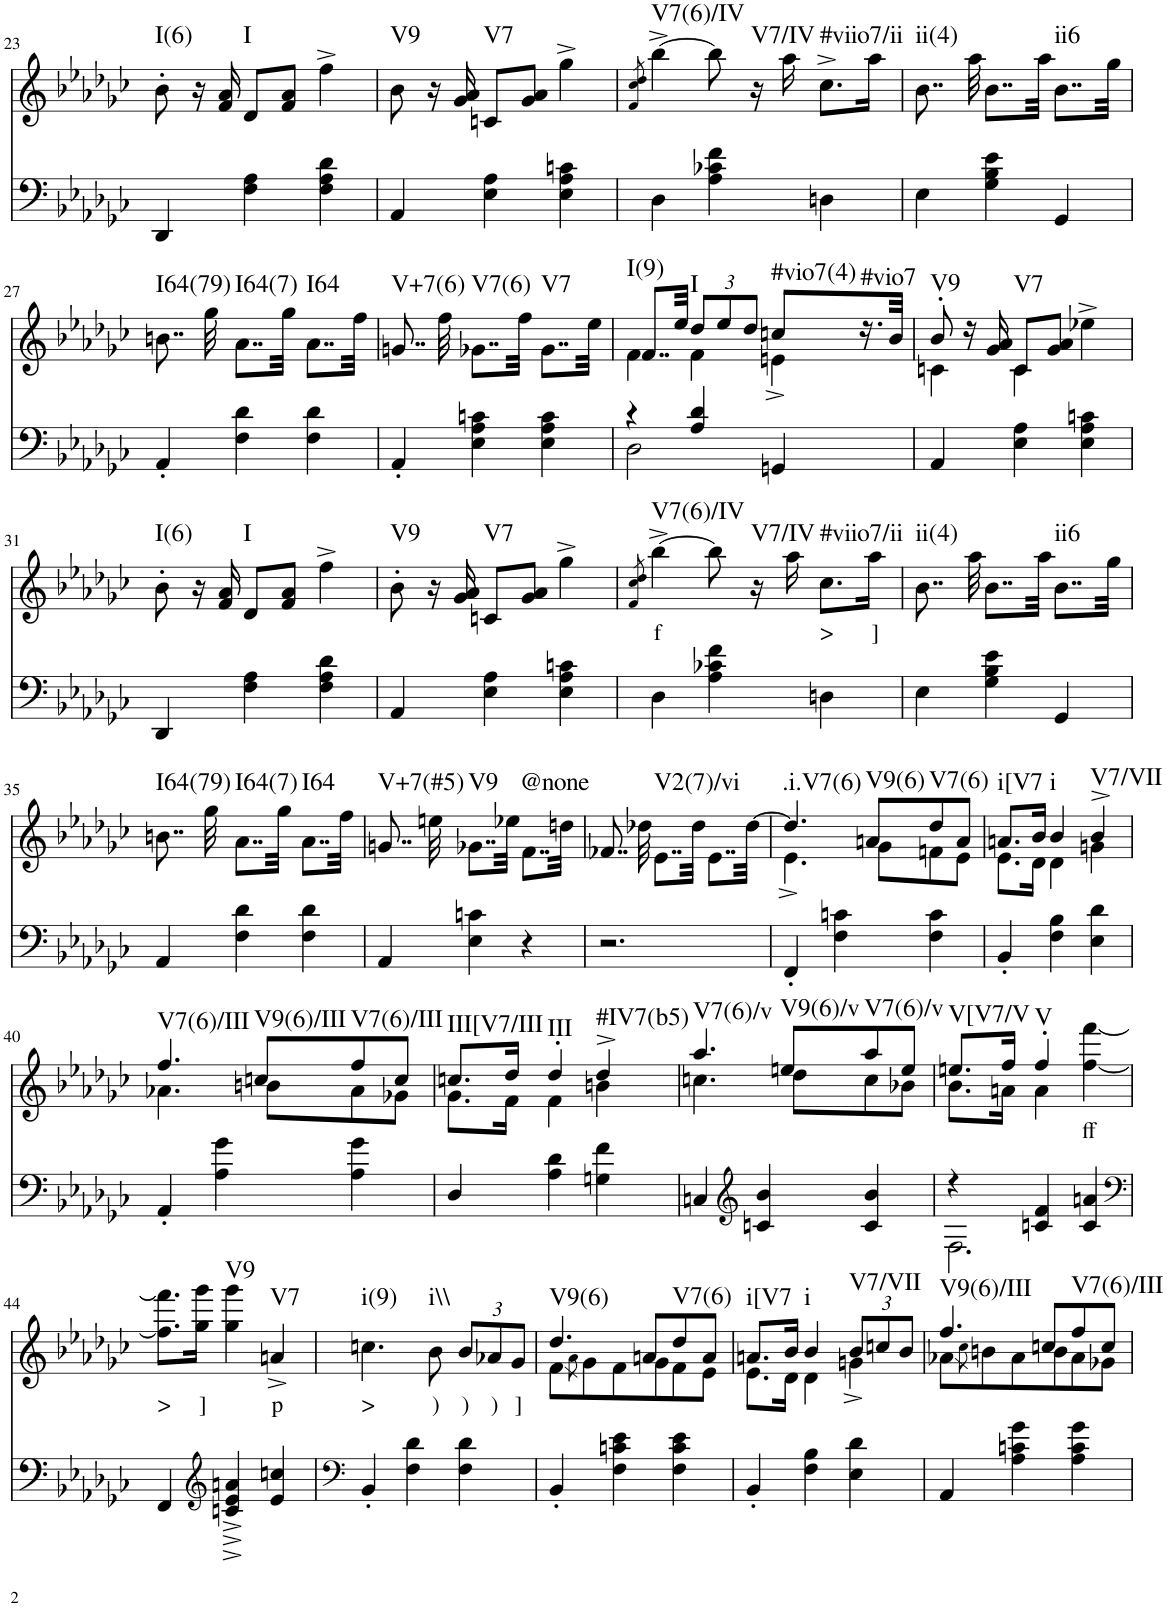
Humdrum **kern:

**kern	**kern	**text	**harte
*part2	*part1	*part1	*part1
*staff2	*staff1	*staff1	*
*I"piano	*I"piano	*	*
*I'Pno	*I'Pno	*	*
!!LO:PB:g=z
*clefF4	*clefG2	*	*
*k[b-e-a-d-g-c-]	*k[b-e-a-d-g-c-]	*	*
*e-:	*e-:	*	*
*M3/4	*M3/4	*	*
=23	=23	=23	=23
!	!	!	!LO:H:kt=I(6)
4DD-/	8b-'\	.	N
.	16r	.	.
.	16f/ 16a-/	.	.
!	!	!	!LO:H:kt=I
4F\ 4A-\	8d-/L	.	N
.	8f/ 8a-/J	.	.
4F\ 4A-\ 4d-\	4ff^\	.	.
=24	=24	=24	=24
!	!	!	!LO:H:kt=V9
4AA-/	8b-\	.	N
.	16r	.	.
.	16g-/ 16a-/	.	.
!	!	!	!LO:H:kt=V7
4E-\ 4A-\	8cn/L	.	N
.	8g-/ 8a-/J	.	.
4E-\ 4A-\ 4cn\	4gg-^\	.	.
=25	=25	=25	=25
.	8qf/ 8qcc-/ 8qdd-/	.	.
!	!	!	!LO:H:kt=V7(6)/IV
4D-\	[4bb-^\	.	N
4A-\ 4c-X\ 4f\	8bb-\]	.	.
!	!	!	!LO:H:kt=V7/IV
.	16r	.	N
.	16aa-\	.	.
!	!	!	!LO:H:kt=#viio7/ii
4Dn\	8.cc-^\L	.	N
.	16aa-\Jk	.	.
=26	=26	=26	=26
!	!	!	!LO:H:kt=ii(4)
4E-\	8..b-\	.	N
.	32aa-\	.	.
4G-\ 4B-\ 4e-\	8..b-\L	.	.
.	32aa-\Jkk	.	.
!	!	!	!LO:H:kt=ii6
4GG-/	8..b-\L	.	N
.	32gg-\Jkk	.	.
!!LO:LB:g=z
=27	=27	=27	=27
!	!	!	!LO:H:kt=I64(79)
4AA-'/	8..bn\	.	N
.	32gg-\	.	.
!	!	!	!LO:H:kt=I64(7)
4F\ 4d-\	8..a-\L	.	N
.	32gg-\Jkk	.	.
!	!	!	!LO:H:kt=I64
4F\ 4d-\	8..a-\L	.	N
.	32ff\Jkk	.	.
=28	=28	=28	=28
!	!	!	!LO:H:kt=V+7(6)
4AA-'/	8..gn/	.	N
.	32ff\	.	.
!	!	!	!LO:H:kt=V7(6)
4E-\ 4A-\ 4cn\	8..g-X\L	.	N
.	32ff\Jkk	.	.
!	!	!	!LO:H:kt=V7
4E-\ 4A-\ 4c\	8..g-\L	.	N
.	32ee-\Jkk	.	.
=29	=29	=29	=29
*^	*^	*	*
!	!	!	!	!	!LO:H:kt=I(9)
4r	2D-\	8..f/L	4f\	.	N
.	.	32ee-/Jkk	.	.	.
*	*	*Xbrackettup	*	*	*
!	!	!	!	!	!LO:H:kt=I
4A-/ 4d-/	.	12dd-/L	4f\	.	N
.	.	12ee-/	.	.	.
.	.	12dd-/J	.	.	.
!	!	!	!	!	!LO:H:kt=#vio7(4)
4GGn/	4ryy	8ccn/L	4en^\	.	N
!	!	!	!	!	!LO:H:kt=#vio7
.	.	16.r	.	.	N
.	.	32b-/JJk	.	.	.
*v	*v	*	*	*	*
=30	=30	=30	=30	=30
!	!	!	!	!LO:H:kt=V9
4AA-/	8b-'/	4cn\	.	N
.	16r	.	.	.
.	16g-/ 16a-/	.	.	.
!	!	!	!	!LO:H:kt=V7
4E-\ 4A-\	8c/L	4c\	.	N
.	8g-/ 8a-/J	.	.	.
4E-\ 4A-\ 4cn\	4ee-X^\	4ryy	.	.
!!LO:LB:g=z
=31	=31	=31	=31	=31
!	!	!	!	!LO:H:kt=I(6)
*	*v	*v	*	*
4DD-/	8b-'\	.	N
.	16r	.	.
.	16f/ 16a-/	.	.
!	!	!	!LO:H:kt=I
4F\ 4A-\	8d-/L	.	N
.	8f/ 8a-/J	.	.
4F\ 4A-\ 4d-\	4ff^\	.	.
=32	=32	=32	=32
!	!	!	!LO:H:kt=V9
4AA-/	8b-'\	.	N
.	16r	.	.
.	16g-/ 16a-/	.	.
!	!	!	!LO:H:kt=V7
4E-\ 4A-\	8cn/L	.	N
.	8g-/ 8a-/J	.	.
4E-\ 4A-\ 4cn\	4gg-^\	.	.
=33	=33	=33	=33
.	8qf/ 8qcc-/ 8qdd-/	.	.
!	!	!LO:LY:b	!LO:H:kt=V7(6)/IV
4D-\	[4bb-^\	f	N
4A-\ 4c-X\ 4f\	8bb-\]	.	.
!	!	!	!LO:H:kt=V7/IV
.	16r	.	N
.	16aa-\	.	.
!	!	!LO:LY:b	!LO:H:kt=#viio7/ii
4Dn\	8.cc-\L	>	N
!	!	!LO:LY:b	!
.	16aa-\Jk	]	.
=34	=34	=34	=34
!	!	!	!LO:H:kt=ii(4)
4E-\	8..b-\	.	N
.	32aa-\	.	.
4G-\ 4B-\ 4e-\	8..b-\L	.	.
.	32aa-\Jkk	.	.
!	!	!	!LO:H:kt=ii6
4GG-/	8..b-\L	.	N
.	32gg-\Jkk	.	.
!!LO:LB:g=z
=35	=35	=35	=35
!	!	!	!LO:H:kt=I64(79)
4AA-/	8..bn\	.	N
.	32gg-\	.	.
!	!	!	!LO:H:kt=I64(7)
4F\ 4d-\	8..a-\L	.	N
.	32gg-\Jkk	.	.
!	!	!	!LO:H:kt=I64
4F\ 4d-\	8..a-\L	.	N
.	32ff\Jkk	.	.
=36	=36	=36	=36
!	!	!	!LO:H:kt=V+7(#5)
4AA-/	8..gn/	.	N
.	32een\	.	.
!	!	!	!LO:H:kt=V9
4E-\ 4cn\	8..g-X\L	.	N
.	32ee-X\Jkk	.	.
!	!	!	!LO:H:kt=@none
4r	8..f\L	.	N
.	32ddn\Jkk	.	.
=37	=37	=37	=37
2.r	8..f-X/	.	.
.	32dd-X\	.	.
!	!	!	!LO:H:kt=V2(7)/vi
.	8..e-\L	.	N
.	32dd-\Jkk	.	.
.	8..e-\L	.	.
.	[32dd-\Jkk	.	.
=38	=38	=38	=38
*	*^	*	*
!	!	!	!	!LO:H:kt=.i.V7(6)
4FF'/	4.dd-/]	4.e-^\	.	N
4F\ 4cn\	.	.	.	.
!	!	!	!	!LO:H:kt=V9(6)
.	8an/L	8g-\L	.	N
!	!	!	!	!LO:H:kt=V7(6)
4F\ 4c\	8dd-/	8fn\	.	N
.	8a/J	8e-\J	.	.
=39	=39	=39	=39	=39
!	!	!	!	!LO:H:kt=i[V7
4BB-'/	8.an/L	8.e-\L	.	N
.	16b-/Jk	16d-\Jk	.	.
!	!	!	!	!LO:H:kt=i
4F\ 4B-\	4b-/	4d-\	.	N
!	!	!	!	!LO:H:kt=V7/VII
4E-\ 4d-\	4b-^/	4gn\	.	N
!!LO:LB:g=z	!!
=40	=40	=40	=40	=40
!	!	!	!	!LO:H:kt=V7(6)/III
4AA-'/	4.ff/	4.a-X\	.	N
4A-\ 4g-\	.	.	.	.
!	!	!	!	!LO:H:kt=V9(6)/III
.	8ccn/L	8bn\L	.	N
!	!	!	!	!LO:H:kt=V7(6)/III
4A-\ 4g-\	8ff/	8a-\	.	N
.	8cc/J	8g-X\J	.	.
=41	=41	=41	=41	=41
!	!	!	!	!LO:H:kt=III[V7/III
4D-/	8.ccn/L	8.g-\L	.	N
.	16dd-/Jk	16f\Jk	.	.
!	!	!	!	!LO:H:kt=III
4A-\ 4d-\	4dd-'/	4f\	.	N
!	!	!	!	!LO:H:kt=#IV7(b5)
4Gn\ 4f\	4dd-^/	4bn\	.	N
=42	=42	=42	=42	=42
!	!	!	!	!LO:H:kt=V7(6)/v
4Cn/	4.aa-/	4.ccn\	.	N
*clefG2	*	*	*	*
4cn/ 4b-/	.	.	.	.
!	!	!	!	!LO:H:kt=V9(6)/v
.	8een/L	8dd-\L	.	N
!	!	!	!	!LO:H:kt=V7(6)/v
4c/ 4b-/	8aa-/	8cc\	.	N
.	8ee/J	8b-X\J	.	.
=43	=43	=43	=43	=43
*^	*	*	*	*
!	!	!	!	!	!LO:H:kt=V[V7/V
4r	2.F\	8.een/L	8.b-\L	.	N
.	.	16ff/Jk	16an\Jk	.	.
!	!	!	!	!	!LO:H:kt=V
4cn/ 4f/	.	4ff'/	4a\	.	N
!	!	!	!	!LO:LY:b	!
4c/ 4an/	.	4ryy	[4ff\ [4fff\	ff	.
*v	*v	*	*	*	*
*	*v	*v	*	*
!!LO:LB:g=z
=44	=44	=44	=44
*clefF4	*	*	*
*	*^	*	*
!	!	!	!LO:LY:b	!
*	*v	*v	*	*
4FF/	8.ff\] 8.fff\]L	>	.
!	!	!LO:LY:b	!
.	16gg-\ 16ggg-\Jk	]	.
*clefG2	*	*	*
!	!	!	!LO:H:kt=V9
4cn/^ 4e-/^ 4an/^	4gg-\ 4ggg-\	.	N
!	!	!LO:LY:b	!LO:H:kt=V7
4e-/ 4ccn/	4an^/	p	N
=45	=45	=45	=45
*clefF4	*	*	*
!	!	!LO:LY:b	!LO:H:kt=i(9)
4BB-'/	4.ccn\	>	N
4F\ 4d-\	.	.	.
!	!	!LO:LY:b	!LO:H:kt=i\\
.	8b-\	)	N
!	!	!LO:LY:b	!
4F\ 4d-\	12b-/L	)	.
!	!	!LO:LY:b	!
.	12a-X/	)	.
!	!	!LO:LY:b	!
.	12g-/J	]	.
=46	=46	=46	=46
*	*^	*	*
!	!	!	!	!LO:H:kt=V9(6)
4BB-'/	4.dd-/	8f\L	.	N
.	.	8qa-\	.	.
.	.	8g-\	.	.
4F\ 4cn\ 4e-\	.	8f\	.	.
.	8an/L	8g-\	.	.
!	!	!	!	!LO:H:kt=V7(6)
4F\ 4c\ 4e-\	8dd-/	8f\	.	N
.	8a/J	8e-\J	.	.
=47	=47	=47	=47	=47
!	!	!	!	!LO:H:kt=i[V7
4BB-'/	8.an/L	8.e-\L	.	N
.	16b-/Jk	16d-\Jk	.	.
!	!	!	!	!LO:H:kt=i
4F\ 4B-\	4b-/	4d-\	.	N
!	!	!	!	!LO:H:kt=V7/VII
4E-\ 4d-\	12b-/L	4gn^\	.	N
.	12ccn/	.	.	.
.	12b-/J	.	.	.
=48	=48	=48	=48	=48
!	!	!	!	!LO:H:kt=V9(6)/III
4AA-/	4.ff/	8a-X\L	.	N
.	.	8qcc-\	.	.
.	.	8bn\	.	.
4A-\ 4cn\ 4g-\	.	8a-\	.	.
.	8ccn/L	8b\	.	.
!	!	!	!	!LO:H:kt=V7(6)/III
4A-\ 4c\ 4g-\	8ff/	8a-\	.	N
.	8cc/J	8g-X\J	.	.
*	*v	*v	*	*
=	=	=	=
*-	*-	*-	*-
